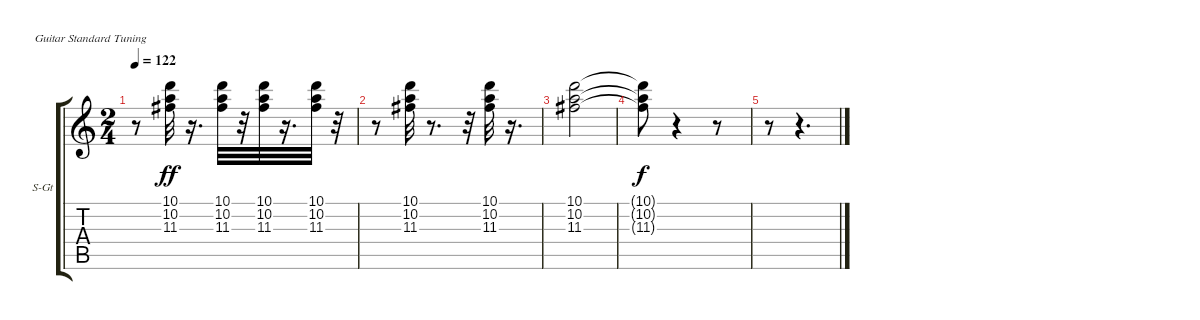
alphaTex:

\bracketExtendMode groupsimilarinstruments
\firstSystemTrackNameOrientation horizontal
\otherSystemsTrackNameOrientation horizontal
\track ("Гитара 2" "S-Gt") {instrument rockorgan}
\staff {score tabs}
\tuning (E4 B3 G3 D3 A2 E2)
\displaytranspose 12
\ts (2 4)
\tempo 122
\clef g2
\ks c
r.8{dy ff} (10.1 10.2 11.3).32 r.16{d} (10.1 10.2 11.3).32 r.32 (10.1 10.2 11.3).32 r.16{d} (10.1 10.2 11.3).32 r.32 |
r.8 (10.1 10.2 11.3).32 r.8{d} r.32 (10.1 10.2 11.3).32 r.16{d} |
(10.1 10.2 11.3).2 |
(10.1{t} 10.2{t} 11.3{t}).8{dy f} r.4 r.8 |
r.8 r.4{d}
